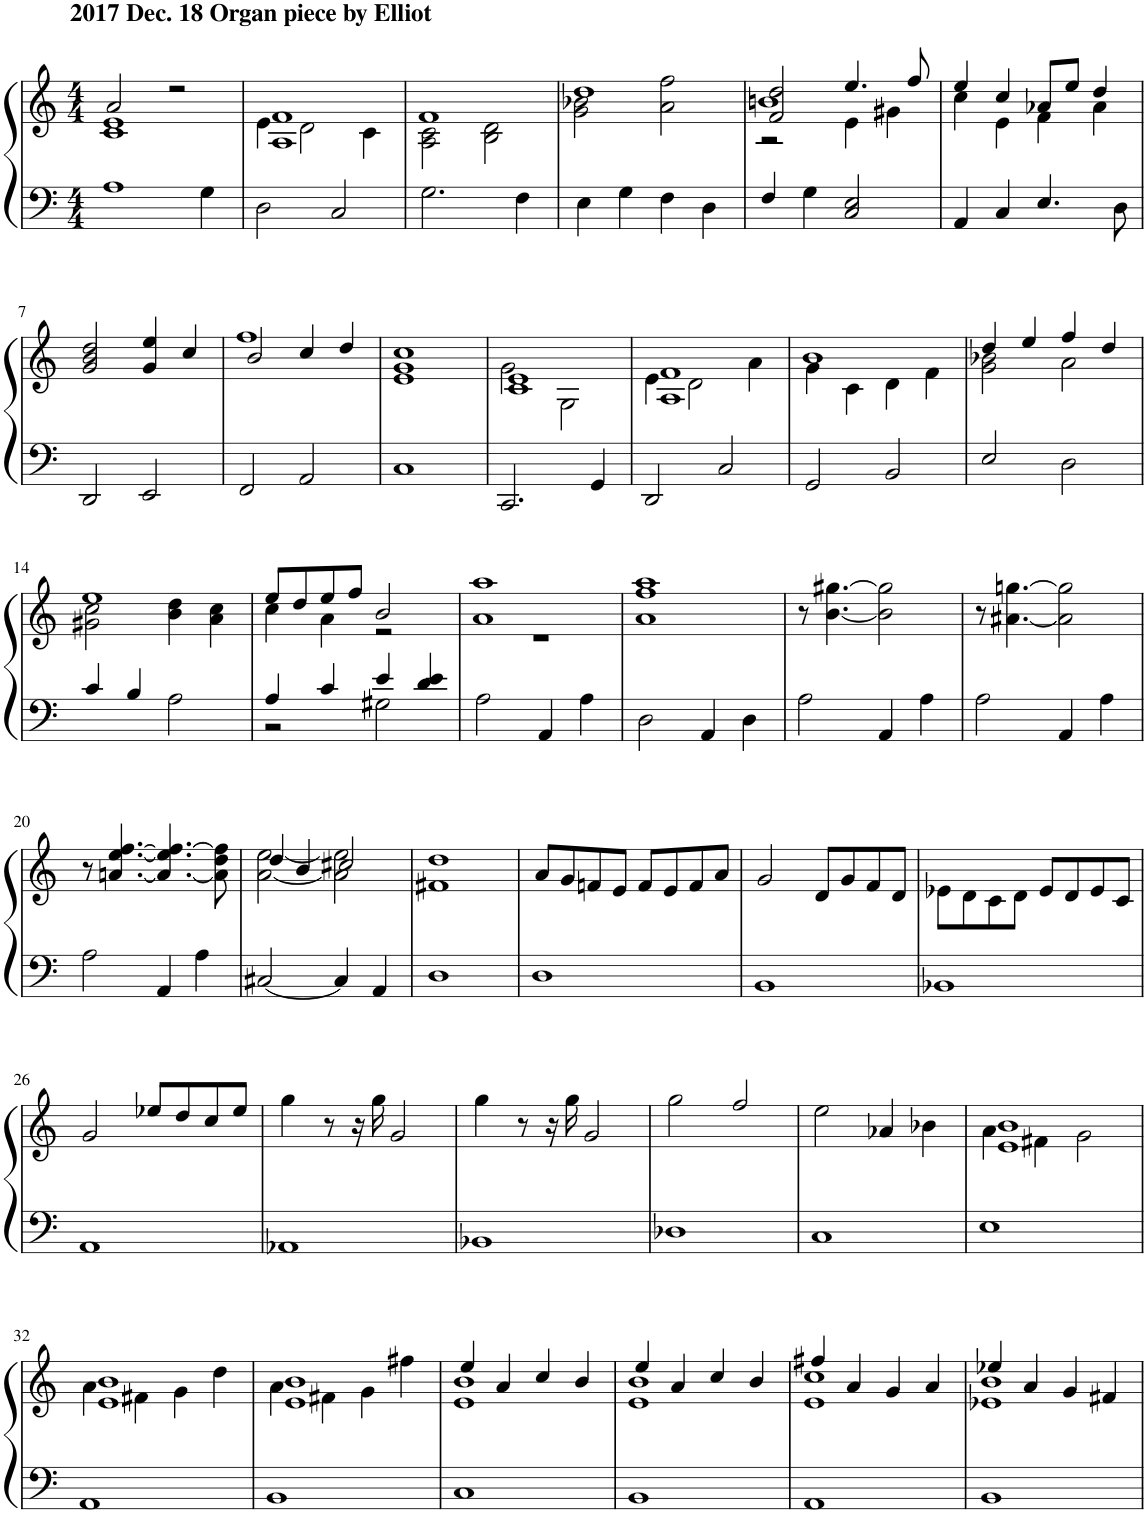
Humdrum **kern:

**kern	**kern
*part1	*part1
*staff2	*staff1
*I"Pipe Organ	*
*I'Org.	*
*clefF4	*clefG2
*k[]	*k[]
*M4/4	*M4/4
=1	=1
*^	*^
!	!	!LO:TX:a:B:t=2017 Dec. 18 Organ piece by Elliot	!
1A	2.ryy	2a/	1c 1e
.	.	2r	.
.	4G\	.	.
*v	*v	*	*
=2	=2	=2
2D\	1A 1f	4e\
.	.	2d\
2C/	.	.
.	.	4c\
=3	=3	=3
2.G\	1f	2A\ 2c\
.	.	2B\ 2d\
4F\	.	.
=4	=4	=4
4E\	2g\ 2b-X\	1dd
4G\	.	.
4F\	2a\ 2ff\	.
4D\	.	.
=5	=5	=5
*	*	*^
4F/	2f/ 2dd/	1bn	2r
4G\	.	.	.
2C/ 2E/	4.ee/	.	4e\
.	.	.	4g#X\
.	8ff/	.	.
*	*	*v	*v
=6	=6	=6
4AA/	4ee/	4cc\
4C/	4cc/	4e\
4.E/	8a-X/L	4f\
.	8ee/J	.
.	4dd/	4a-\
8D\	.	.
*	*v	*v
!!LO:LB:g=z
=7	=7
2DD/	2g/ 2b/ 2dd/
2EE/	4g/ 4ee/
.	4cc/
=8	=8
*	*^
2FF/	2b/	1ff
2AA/	4cc/	.
.	4dd/	.
*	*v	*v
=9	=9
1C	1e 1g 1cc
=10	=10
*	*^
2.CC/	1c 1e	2g\
.	.	2G\
4GG/	.	.
=11	=11	=11
2DD/	1A 1f	4e\
.	.	2d\
2C/	.	.
.	.	4a\
=12	=12	=12
2GG/	1b	4g\
.	.	4c\
2BB/	.	4d\
.	.	4f\
=13	=13	=13
2E/	4dd/	2g\ 2b-X\
.	4ee/	.
2D\	4ff/	2a\
.	4dd/	.
!!LO:LB:g=z	!!
=14	=14	=14
4c/	1ee	2g#X\ 2cc\
4B/	.	.
2A\	.	4b\ 4dd\
.	.	4a\ 4cc\
=15	=15	=15
*^	*	*
4A/	2r	8ee/L	4cc\
.	.	8dd/	.
4c/	.	8ee/	4a\
.	.	8ff/J	.
4e/	2G#X\	2b/	2r
4d/ 4e/	.	.	.
*v	*v	*	*
=16	=16	=16
2A\	1a 1aa	1r
4AA/	.	.
4A\	.	.
*	*v	*v
=17	=17
2D\	1a 1ff 1aa
4AA/	.
4D\	.
=18	=18
2A\	8r
.	[4.b\ [4.gg#X\
4AA/	2b\] 2gg#\]
4A\	.
=19	=19
2A\	8r
.	[4.a#X\ [4.ggn\
4AA/	2a#\] 2gg\]
4A\	.
!!LO:LB:g=z
=20	=20
2A\	8r
.	[4.an/ [4.ee/ [4.ff/
4AA/	4.a/_ 4.ee/] 4.ff/_
4A\	.
.	8a\] 8dd\ 8ff\]
=21	=21
*	*^
[2C#X/	[2a\ [2ee\	4dd/
.	.	4b/
4C#/]	2a\] 2ee\]	2cc#X/
4AA/	.	.
*	*v	*v
=22	=22
1D	1f#X 1dd
=23	=23
1D	8a/L
.	8g/
.	8fn/
.	8e/J
.	8f/L
.	8e/
.	8f/
.	8a/J
=24	=24
1BB	2g/
.	8d/L
.	8g/
.	8f/
.	8d/J
=25	=25
1BB-X	8e-X\L
.	8d\
.	8c\
.	8d\J
.	8e-/L
.	8d/
.	8e-/
.	8c/J
!!LO:LB:g=z
=26	=26
1AA	2g/
.	8ee-X/L
.	8dd/
.	8cc/
.	8ee-/J
=27	=27
1AA-X	4gg\
.	8r
.	16r
.	16gg\
.	2g/
=28	=28
1BB-X	4gg\
.	8r
.	16r
.	16gg\
.	2g/
=29	=29
1D-X	2gg\
.	2ff/
=30	=30
1C	2ee\
.	4a-X/
.	4b-X\
=31	=31
*	*^
1E	1e 1b	4a\
.	.	4f#X\
.	.	2g\
!!LO:LB:g=z	!!
=32	=32	=32
1AA	1e 1b	4a\
.	.	4f#X\
.	.	4g\
.	.	4dd\
=33	=33	=33
1BB	1e 1b	4a\
.	.	4f#X\
.	.	4g\
.	.	4ff#X\
=34	=34	=34
1C	4ee/	1e 1b
.	4a/	.
.	4cc/	.
.	4b/	.
=35	=35	=35
1BB	4ee/	1e 1b
.	4a/	.
.	4cc/	.
.	4b/	.
=36	=36	=36
1AA	4ff#X/	1e 1cc
.	4a/	.
.	4g/	.
.	4a/	.
=37	=37	=37
1BB	4ee-X/	1e-X 1b
.	4a/	.
.	4g/	.
.	4f#X/	.
*	*v	*v
=	=
*-	*-
